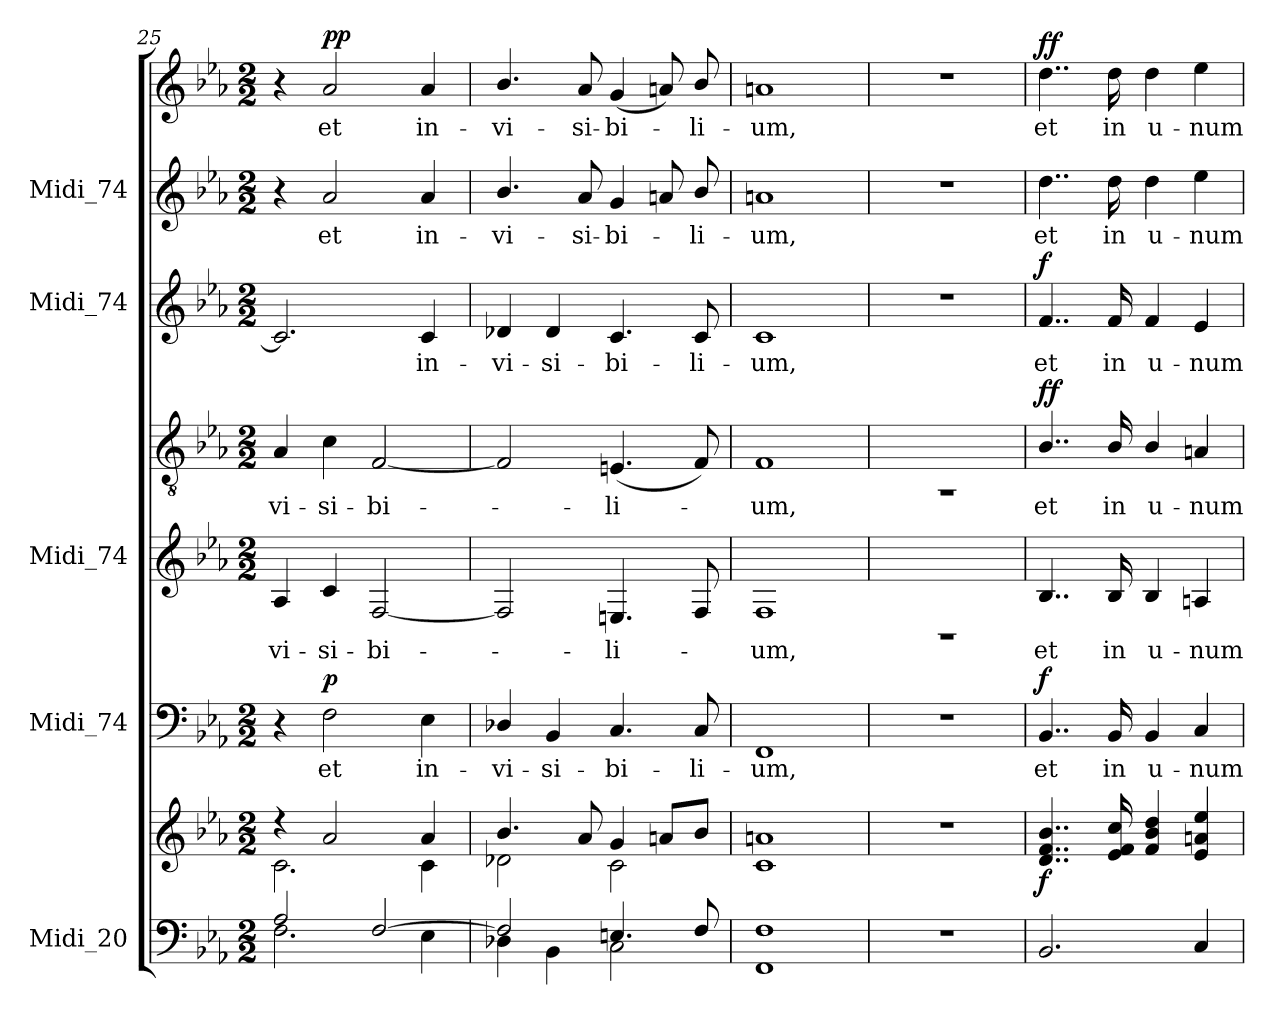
**kern	**kern	**dynam	**kern	**text	**dynam	**kern	**text	**kern	**text	**dynam	**kern	**text	**dynam	**kern	**text	**kern	**text	**dynam
*part5	*part5	*part5	*part4	*part4	*part4	*part3	*part3	*part3	*part3	*part3	*part2	*part2	*part2	*part1	*part1	*part1	*part1	*part1
*staff8	*staff7	*staff7/8	*staff6	*staff6	*staff6	*staff5	*staff5	*staff4	*staff4	*staff4/5	*staff3	*staff3	*staff3	*staff2	*staff2	*staff1	*staff1	*staff1/2
*I"Midi_20	*	*	*I"Midi_74	*	*	*I"Midi_74	*	*	*	*	*I"Midi_74	*	*	*I"Midi_74	*	*	*	*
*clefF4	*clefG2	*	*clefF4	*	*	*	*	*clefGv2	*	*	*clefG2	*	*	*	*	*clefG2	*	*
*k[b-e-a-]	*k[b-e-a-]	*	*k[b-e-a-]	*	*	*k[b-e-a-]	*	*k[b-e-a-]	*	*	*k[b-e-a-]	*	*	*k[b-e-a-]	*	*k[b-e-a-]	*	*
*E-:	*E-:	*	*E-:	*	*	*E-:	*	*E-:	*	*	*E-:	*	*	*E-:	*	*E-:	*	*
*M2/2	*M2/2	*	*M2/2	*	*	*M2/2	*	*M2/2	*	*	*M2/2	*	*	*M2/2	*	*M2/2	*	*
=25	=25	=25	=25	=25	=25	=25	=25	=25	=25	=25	=25	=25	=25	=25	=25	=25	=25	=25
*^	*^	*	*	*	*	*	*	*	*	*	*	*	*	*	*	*	*	*
!	!	!	!	!	!	!	!	!	!LO:LY:b	!	!LO:LY:b	!	!	!	!	!	!	!	!	!
2A-/	2.F\	4r	2.c\	.	4r	.	.	4A-	-vi-	4A-	-vi-	.	2.c]	.	.	4r	.	4r	.	.
!	!	!	!	!	!	!LO:LY:b	!LO:DY:b	!	!LO:LY:b	!	!LO:LY:b	!	!	!	!	!	!LO:LY:b	!	!LO:LY:b	!LO:DY:b=2
!	!	!	!	!	!	!	!	!	!	!	!	!	!	!	!	!	!	!	!	!LO:DY:n=1:b
.	.	2a-/	.	.	2F	et	p	4c	-si-	4c	-si-	.	.	.	.	2a-	et	2a-	et	p p
!	!	!	!	!	!	!	!	!	!LO:LY:b	!	!LO:LY:b	!	!	!	!	!	!	!	!	!
[2F/	.	.	.	.	.	.	.	[2F	-bi-	[2F	-bi-	.	.	.	.	.	.	.	.	.
!	!	!	!	!	!	!LO:LY:b	!	!	!	!	!	!	!	!LO:LY:b	!	!	!LO:LY:b	!	!LO:LY:b	!
.	4E-\	4a-/	4c\	.	4E-	in-	.	.	.	.	.	.	4c	in-	.	4a-	in-	4a-	in-	.
=26	=26	=26	=26	=26	=26	=26	=26	=26	=26	=26	=26	=26	=26	=26	=26	=26	=26	=26	=26	=26
!	!	!	!	!	!	!LO:LY:b	!	!	!	!	!	!	!	!LO:LY:b	!	!	!LO:LY:b	!	!LO:LY:b	!
2F/]	4D-X\	4.b-/	2d-X\	.	4D-X/	-vi-	.	2F]	.	2F]	.	.	4d-X	-vi-	.	4.b-/	-vi-	4.b-/	-vi-	.
!	!	!	!	!	!	!LO:LY:b	!	!	!	!	!	!	!	!LO:LY:b	!	!	!	!	!	!
.	4BB-\	.	.	.	4BB-	-si-	.	.	.	.	.	.	4d-	-si-	.	.	.	.	.	.
!	!	!	!	!	!	!	!	!	!	!	!	!	!	!	!	!	!LO:LY:b	!	!LO:LY:b	!
.	.	8a-/	.	.	.	.	.	.	.	.	.	.	.	.	.	8a-	-si-	8a-	-si-	.
!	!	!	!	!	!	!LO:LY:b	!	!	!LO:LY:b	!	!LO:LY:b	!	!	!LO:LY:b	!	!	!LO:LY:b	!	!LO:LY:b	!
4.En/	2C\	4g/	2c\	.	4.C	-bi-	.	4.En	li-	(<4.En	li-	.	4.c	-bi-	.	4g	-bi-	(<4g	-bi-	.
.	.	8an/L	.	.	.	.	.	.	.	.	.	.	.	.	.	8an	.	8an)	.	.
!	!	!	!	!	!	!LO:LY:b	!	!	!	!	!	!	!	!LO:LY:b	!	!	!LO:LY:b	!	!LO:LY:b	!
8F/	.	8b-/J	.	.	8C	-li-	.	8F	.	8F)	.	.	8c	-li-	.	8b-/	li-	8b-/	li-	.
=27	=27	=27	=27	=27	=27	=27	=27	=27	=27	=27	=27	=27	=27	=27	=27	=27	=27	=27	=27	=27
!	!	!	!	!	!	!LO:LY:b	!	!	!LO:LY:b	!	!LO:LY:b	!	!	!LO:LY:b	!	!	!LO:LY:b	!	!LO:LY:b	!
1F/	1FF\	1an/	1c\	.	1FF	-um,	.	1F	um,	1F	um,	.	1c	-um,	.	1an	-um,	1an	-um,	.
=28	=28	=28	=28	=28	=28	=28	=28	=28	=28	=28	=28	=28	=28	=28	=28	=28	=28	=28	=28	=28
1r	2ryy	1r	2ryy	.	1r	.	.	1rBB	.	1rBB	.	.	1r	.	.	1r	.	1r	.	.
.	2ryy	.	2ryy	.	.	.	.	.	.	.	.	.	.	.	.	.	.	.	.	.
=29	=29	=29	=29	=29	=29	=29	=29	=29	=29	=29	=29	=29	=29	=29	=29	=29	=29	=29	=29	=29
!	!	!	!	!LO:DY:b	!	!LO:LY:b	!LO:DY:b	!	!LO:LY:b	!	!LO:LY:b	!LO:DY:b=2	!	!LO:LY:b	!	!	!LO:LY:b	!	!LO:LY:b	!
!	!	!	!	!	!	!	!	!	!	!	!	!LO:DY:n=1:b	!	!	!LO:DY:b	!	!	!	!	!LO:DY:b=2
!	!	!	!	!	!	!	!	!	!	!	!	!	!	!	!	!	!	!	!	!LO:DY:n=1:b
2.BB-/	2ryy	4..d/ 4..f/ 4..b-/	2ryy	f	4..BB-	et	f	4..B-/	et	4..B-/	et	f f	4..f	et	f	4..dd	et	4..dd	et	f f
!	!	!	!	!	!	!LO:LY:b	!	!	!LO:LY:b	!	!LO:LY:b	!	!	!LO:LY:b	!	!	!LO:LY:b	!	!LO:LY:b	!
.	.	16e-/ 16f/ 16cc/	.	.	16BB-	in	.	16B-/	in	16B-/	in	.	16f	in	.	16dd	in	16dd	in	.
!	!	!	!	!	!	!LO:LY:b	!	!	!LO:LY:b	!	!LO:LY:b	!	!	!LO:LY:b	!	!	!LO:LY:b	!	!LO:LY:b	!
.	2ryy	4f/ 4b-/ 4dd/	2ryy	.	4BB-	u-	.	4B-/	u-	4B-/	u-	.	4f	u-	.	4dd	u-	4dd	u-	.
!	!	!	!	!	!	!LO:LY:b	!	!	!LO:LY:b	!	!LO:LY:b	!	!	!LO:LY:b	!	!	!LO:LY:b	!	!LO:LY:b	!
4C/	.	4e-/ 4an/ 4ee-/	.	.	4C	-num	.	4An	-num	4An	-num	.	4e-	-num	.	4ee-	-num	4ee-	-num	.
*v	*v	*	*	*	*	*	*	*	*	*	*	*	*	*	*	*	*	*	*	*
*	*v	*v	*	*	*	*	*	*	*	*	*	*	*	*	*	*	*	*	*
=	=	=	=	=	=	=	=	=	=	=	=	=	=	=	=	=	=	=
*-	*-	*-	*-	*-	*-	*-	*-	*-	*-	*-	*-	*-	*-	*-	*-	*-	*-	*-
